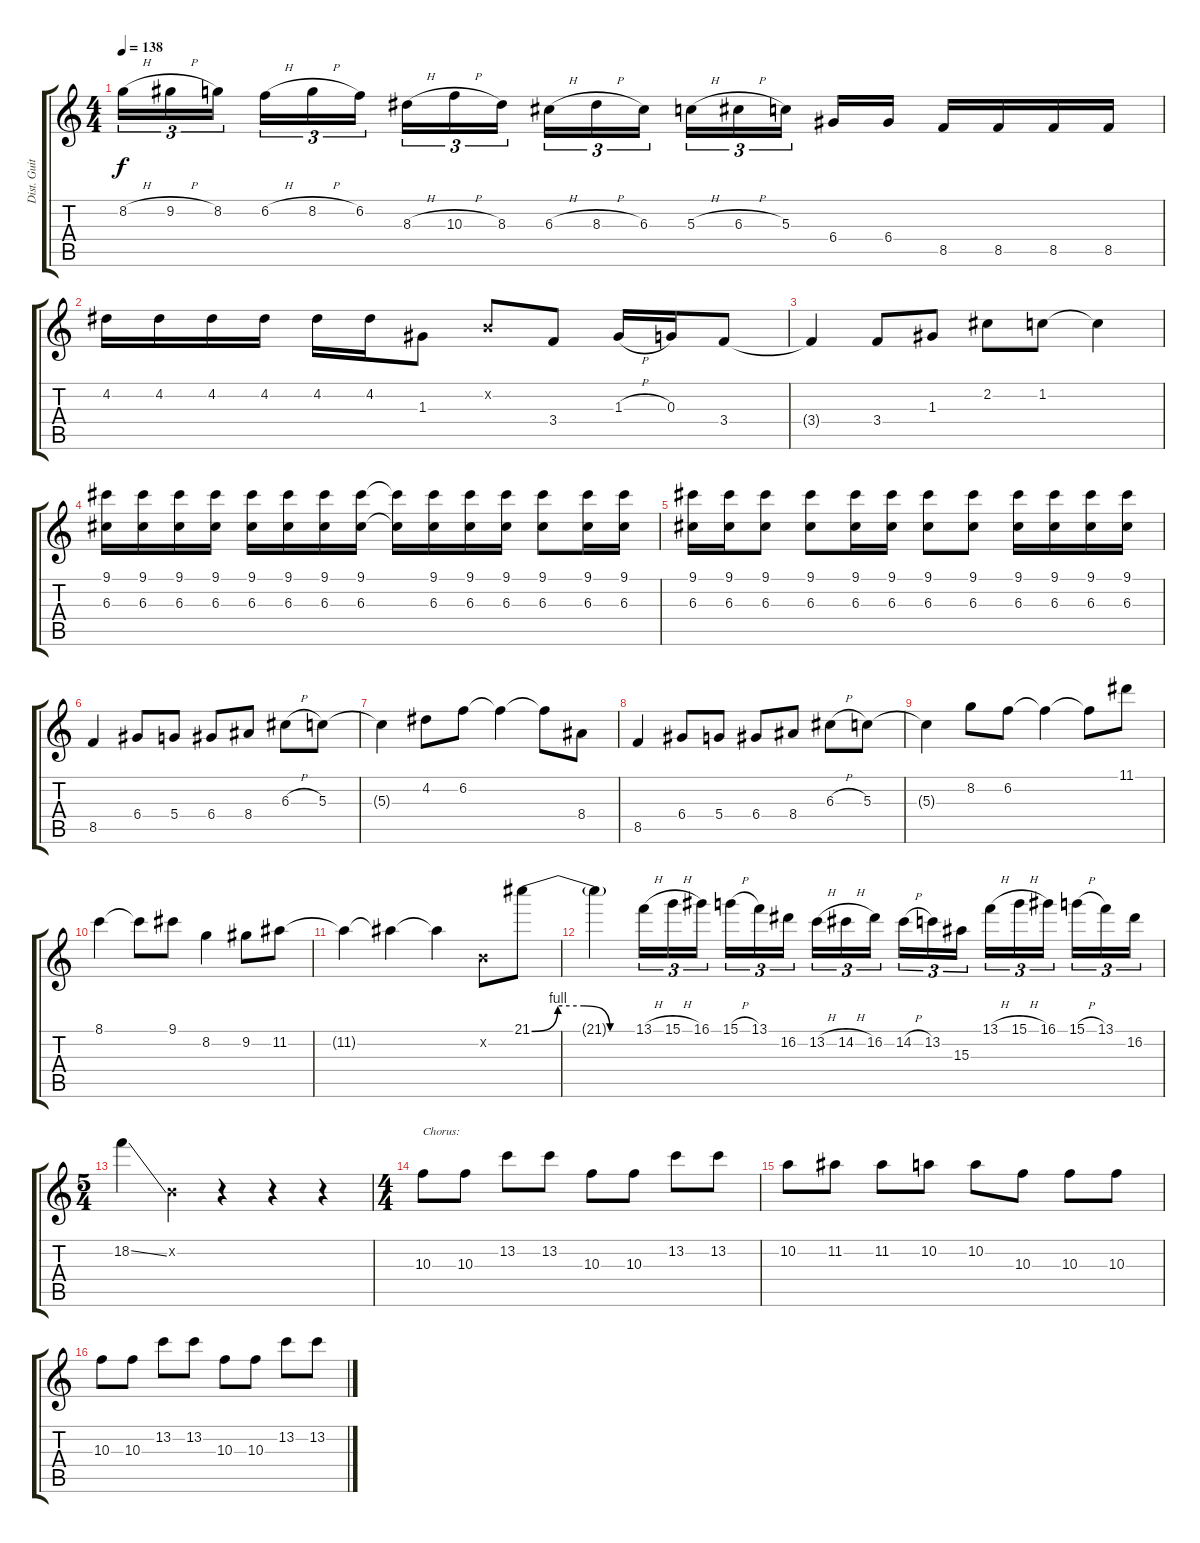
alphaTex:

\track ("Dist. Guitar 1" "Dist. Guit") {instrument distortionguitar}
\staff {score tabs}
\tuning (E4 B3 G3 D3 A2 E2) {hide}
\ts (4 4)
\tempo 138
\clef g2
\ks c
8.2{h}.16{tu (3 2) dy f} 9.2{h}.16{tu (3 2)} 8.2.16{tu (3 2) beam splitsecondary} 6.2{h}.16{tu (3 2)} 8.2{h}.16{tu (3 2)} 6.2.16{tu (3 2)} 8.3{h}.16{tu (3 2)} 10.3{h}.16{tu (3 2)} 8.3.16{tu (3 2) beam splitsecondary} 6.3{h}.16{tu (3 2)} 8.3{h}.16{tu (3 2)} 6.3.16{tu (3 2)} 5.3{h}.16{tu (3 2)} 6.3{h}.16{tu (3 2)} 5.3.16{tu (3 2) beam splitsecondary} 6.4.16 6.4.16 8.5.16 8.5.16 8.5.16 8.5.16 |
4.2.16 4.2.16 4.2.16 4.2.16 4.2.16 4.2.16 1.3.8 0.2{x}.8 3.4.8 1.3{h}.16 0.3.16 3.4.8 |
3.4{t}.4 3.4.8 1.3.8 2.2.8 1.2.8 1.2{t}.4 |
(9.1 6.3).16 (9.1 6.3).16 (9.1 6.3).16 (9.1 6.3).16 (9.1 6.3).16 (9.1 6.3).16 (9.1 6.3).16 (9.1 6.3).16 (9.1{t} 6.3{t}).16 (9.1 6.3).16 (9.1 6.3).16 (9.1 6.3).16 (9.1 6.3).8 (9.1 6.3).16 (9.1 6.3).16 |
(9.1 6.3).16 (9.1 6.3).16 (9.1 6.3).8 (9.1 6.3).8 (9.1 6.3).16 (9.1 6.3).16 (9.1 6.3).8 (9.1 6.3).8 (9.1 6.3).16 (9.1 6.3).16 (9.1 6.3).16 (9.1 6.3).16 |
8.5.4 6.4.8 5.4.8 6.4.8 8.4.8 6.3{h}.8 5.3.8 |
5.3{t}.4 4.2.8 6.2.8 6.2{t}.4 6.2{t}.8 8.4.8 |
8.5.4 6.4.8 5.4.8 6.4.8 8.4.8 6.3{h}.8 5.3.8 |
5.3{t}.4 8.2.8 6.2.8 6.2{t}.4 6.2{t}.8 11.1.8 |
8.1.4 8.1{t}.8 9.1.8 8.2.4 9.2.8 11.2.8 |
11.2{t}.4 11.2{t}.4 11.2{t}.4 0.2{x}.8 21.1{be (custom 0 0 15 4 30 4 45 0 60 0)}.8 |
21.1{t}.4 13.1{h}.16{tu (3 2)} 15.1{h}.16{tu (3 2)} 16.1.16{tu (3 2) beam splitsecondary} 15.1{h}.16{tu (3 2)} 13.1.16{tu (3 2)} 16.2.16{tu (3 2)} 13.2{h}.16{tu (3 2)} 14.2{h}.16{tu (3 2)} 16.2.16{tu (3 2) beam splitsecondary} 14.2{h}.16{tu (3 2)} 13.2.16{tu (3 2)} 15.3.16{tu (3 2)} 13.1{h}.16{tu (3 2)} 15.1{h}.16{tu (3 2)} 16.1.16{tu (3 2) beam splitsecondary} 15.1{h}.16{tu (3 2)} 13.1.16{tu (3 2)} 16.2.16{tu (3 2)} |
\ts (5 4)
18.2{ss}.4 0.2{x}.4 r.4 r.4 r.4 |
\ts (4 4)
10.3.8{txt "Chorus:" volume 10 instrument lead3calliope} 10.3.8 13.2.8 13.2.8 10.3.8 10.3.8 13.2.8 13.2.8 |
10.2.8 11.2.8 11.2.8 10.2.8 10.2.8 10.3.8 10.3.8 10.3.8 |
10.3.8 10.3.8 13.2.8 13.2.8 10.3.8 10.3.8 13.2.8 13.2.8
